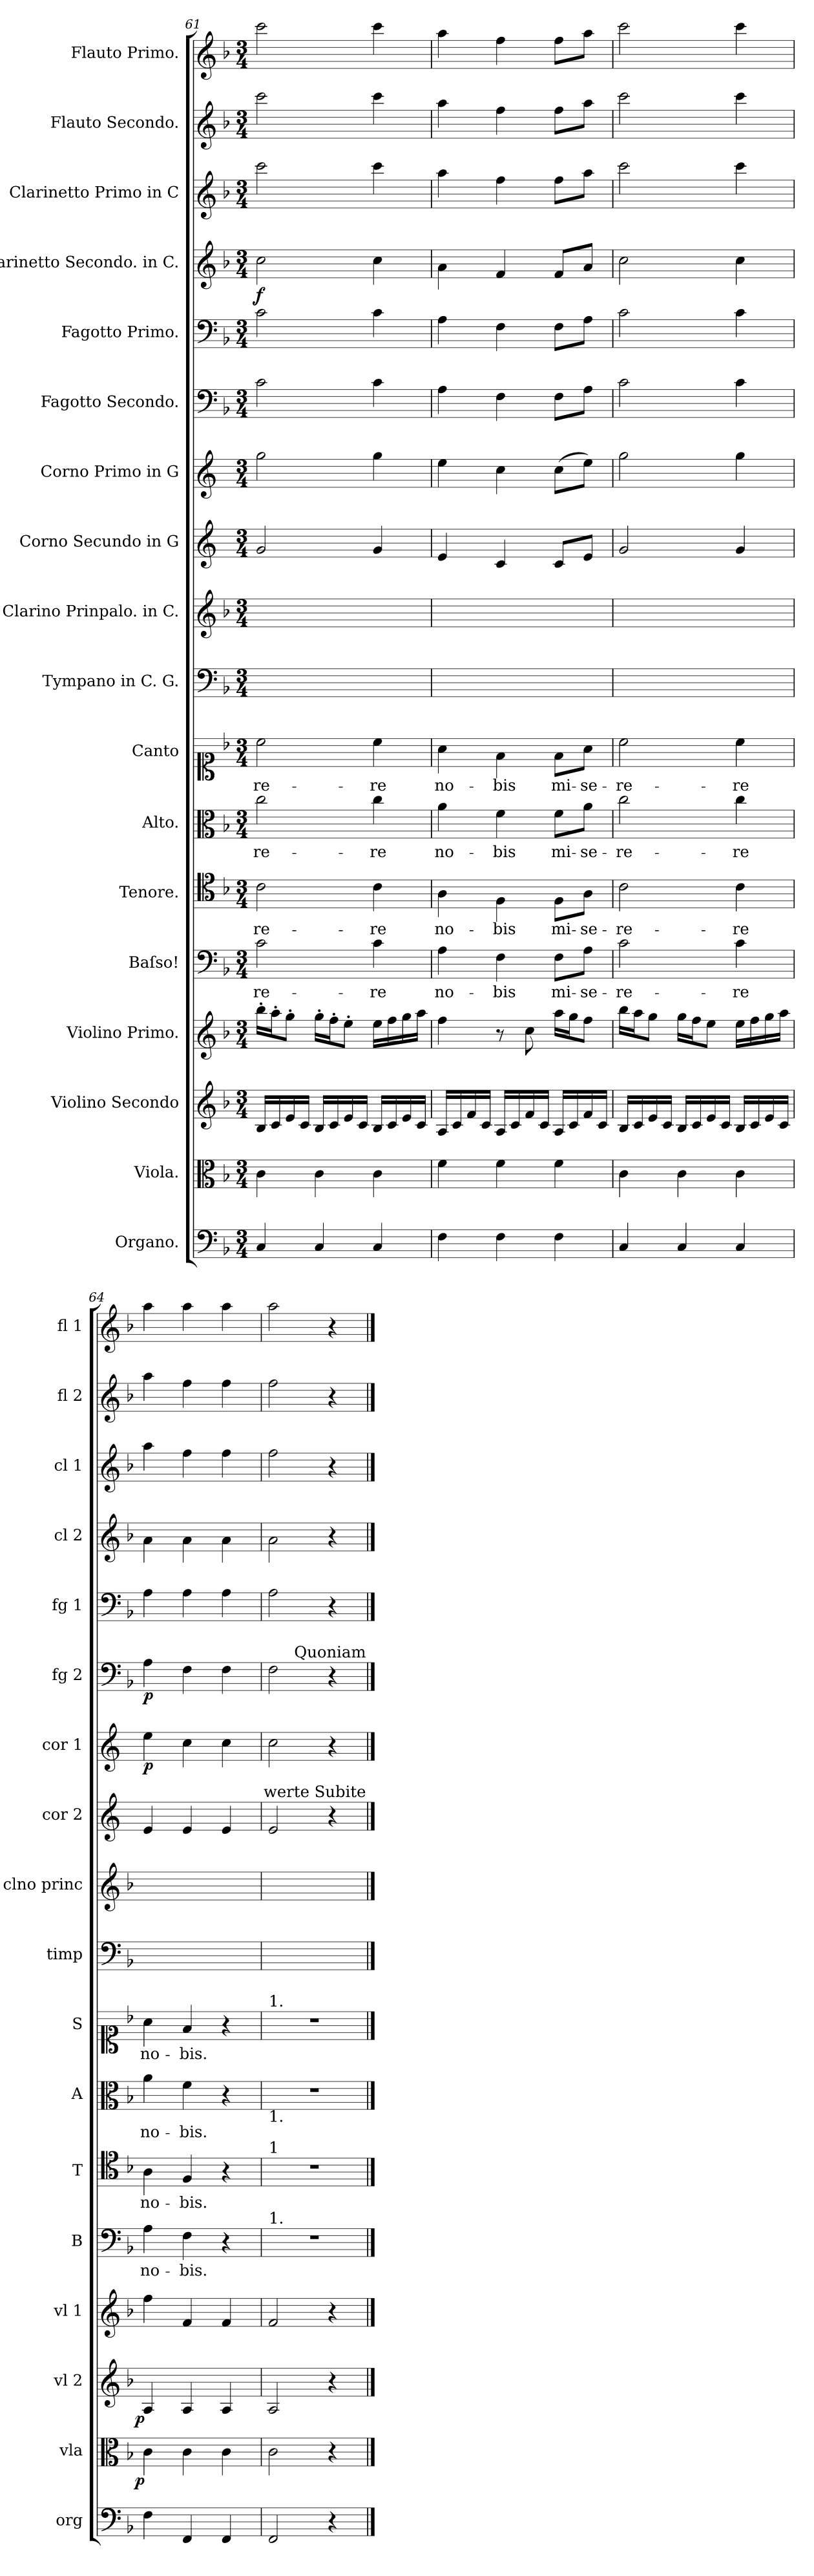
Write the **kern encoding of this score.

**kern	**dynam	**kern	**dynam	**kern	**dynam	**kern	**kern	**text	**kern	**text	**kern	**text	**kern	**text	**kern	**kern	**kern	**kern	**dynam	**kern	**dynam	**kern	**kern	**dynam	**kern	**kern	**kern
*part18	*part18	*part17	*part17	*part16	*part16	*part15	*part14	*part14	*part13	*part13	*part12	*part12	*part11	*part11	*part10	*part9	*part8	*part7	*part7	*part6	*part6	*part5	*part4	*part4	*part3	*part2	*part1
*staff18	*staff18	*staff17	*staff17	*staff16	*staff16	*staff15	*staff14	*staff14	*staff13	*staff13	*staff12	*staff12	*staff11	*staff11	*staff10	*staff9	*staff8	*staff7	*staff7	*staff6	*staff6	*staff5	*staff4	*staff4	*staff3	*staff2	*staff1
*I"Organo.	*	*I"Viola.	*	*I"Violino Secondo	*	*I"Violino Primo.	*I"Baſso!	*	*I"Tenore.	*	*I"Alto.	*	*I"Canto	*	*I"Tympano in C. G.	*I"Clarino Prinpalo. in C.	*I"Corno Secundo in G	*I"Corno Primo in G	*	*I"Fagotto Secondo.	*	*I"Fagotto Primo.	*I"Clarinetto Secondo. in C.	*	*I"Clarinetto Primo in C	*I"Flauto Secondo.	*I"Flauto Primo.
*I'org	*	*I'vla	*	*I'vl 2	*	*I'vl 1	*I'B	*	*I'T	*	*I'A	*	*I'S	*	*I'timp	*I'clno princ	*I'cor 2	*I'cor 1	*	*I'fg 2	*	*I'fg 1	*I'cl 2	*	*I'cl 1	*I'fl 2	*I'fl 1
*clefF4	*	*clefC3	*	*clefG2	*	*clefG2	*clefF4	*	*clefC4	*	*clefC3	*	*clefC1	*	*clefF4	*clefG2	*clefG2	*clefG2	*	*clefF4	*	*clefF4	*clefG2	*	*clefG2	*clefG2	*clefG2
*	*	*	*	*	*	*	*	*	*	*	*	*	*	*	*	*	*ITrd4c7	*ITrd4c7	*	*	*	*	*	*	*	*	*
*k[b-]	*	*k[b-]	*	*k[b-]	*	*k[b-]	*k[b-]	*	*k[b-]	*	*k[b-]	*	*k[b-]	*	*k[b-]	*k[b-]	*k[b-]	*k[b-]	*	*k[b-]	*	*k[b-]	*k[b-]	*	*k[b-]	*k[b-]	*k[b-]
*F:	*	*F:	*	*F:	*	*F:	*F:	*	*F:	*	*F:	*	*F:	*	*F:	*F:	*F:	*F:	*	*F:	*	*F:	*F:	*	*F:	*F:	*F:
*M3/4	*	*M3/4	*	*M3/4	*	*M3/4	*M3/4	*	*M3/4	*	*M3/4	*	*M3/4	*	*M3/4	*M3/4	*M3/4	*M3/4	*	*M3/4	*	*M3/4	*M3/4	*	*M3/4	*M3/4	*M3/4
=61	=61	=61	=61	=61	=61	=61	=61	=61	=61	=61	=61	=61	=61	=61	=61	=61	=61	=61	=61	=61	=61	=61	=61	=61	=61	=61	=61
4C/	.	4c\	.	16B-/LL	.	16bb-'\LL	2c\	-re-	2c\	-re-	2cc\	-re-	2cc\	-re-	2.ryy	2.ryy	2c/	2cc\	.	2c\	.	2c\	2cc\	f	2ccc\	2ccc\	2ccc\
.	.	.	.	16c/	.	16aa'\J	.	.	.	.	.	.	.	.	.	.	.	.	.	.	.	.	.	.	.	.	.
.	.	.	.	16e/	.	8gg'\J	.	.	.	.	.	.	.	.	.	.	.	.	.	.	.	.	.	.	.	.	.
.	.	.	.	16c/JJ	.	.	.	.	.	.	.	.	.	.	.	.	.	.	.	.	.	.	.	.	.	.	.
4C/	.	4c\	.	16B-/LL	.	16gg'\LL	.	.	.	.	.	.	.	.	.	.	.	.	.	.	.	.	.	.	.	.	.
.	.	.	.	16c/	.	16ff'\J	.	.	.	.	.	.	.	.	.	.	.	.	.	.	.	.	.	.	.	.	.
.	.	.	.	16e/	.	8ee'\J	.	.	.	.	.	.	.	.	.	.	.	.	.	.	.	.	.	.	.	.	.
.	.	.	.	16c/JJ	.	.	.	.	.	.	.	.	.	.	.	.	.	.	.	.	.	.	.	.	.	.	.
4C/	.	4c\	.	16B-/LL	.	16ee\LL	4c\	-re	4c\	-re	4cc\	-re	4cc\	-re	.	.	4c/	4cc\	.	4c\	.	4c\	4cc\	.	4ccc\	4ccc\	4ccc\
.	.	.	.	16c/	.	16ff\	.	.	.	.	.	.	.	.	.	.	.	.	.	.	.	.	.	.	.	.	.
.	.	.	.	16e/	.	16gg\	.	.	.	.	.	.	.	.	.	.	.	.	.	.	.	.	.	.	.	.	.
.	.	.	.	16c/JJ	.	16aa\JJ	.	.	.	.	.	.	.	.	.	.	.	.	.	.	.	.	.	.	.	.	.
=62	=62	=62	=62	=62	=62	=62	=62	=62	=62	=62	=62	=62	=62	=62	=62	=62	=62	=62	=62	=62	=62	=62	=62	=62	=62	=62	=62
4F\	.	4f\	.	16A/LL	.	4ff\	4A\	no-	4A\	no-	4a\	no-	4a\	no-	2.ryy	2.ryy	4A/	4a\	.	4A\	.	4A\	4a\	.	4aa\	4aa\	4aa\
.	.	.	.	16c/	.	.	.	.	.	.	.	.	.	.	.	.	.	.	.	.	.	.	.	.	.	.	.
.	.	.	.	16f/	.	.	.	.	.	.	.	.	.	.	.	.	.	.	.	.	.	.	.	.	.	.	.
.	.	.	.	16c/JJ	.	.	.	.	.	.	.	.	.	.	.	.	.	.	.	.	.	.	.	.	.	.	.
4F\	.	4f\	.	16A/LL	.	8r	4F\	-bis	4F\	-bis	4f\	-bis	4f\	-bis	.	.	4F/	4f\	.	4F\	.	4F\	4f/	.	4ff\	4ff\	4ff\
.	.	.	.	16c/	.	.	.	.	.	.	.	.	.	.	.	.	.	.	.	.	.	.	.	.	.	.	.
.	.	.	.	16f/	.	8cc\	.	.	.	.	.	.	.	.	.	.	.	.	.	.	.	.	.	.	.	.	.
.	.	.	.	16c/JJ	.	.	.	.	.	.	.	.	.	.	.	.	.	.	.	.	.	.	.	.	.	.	.
4F\	.	4f\	.	16A/LL	.	16aa\LL	8F\L	mi-	8F\L	mi-	8f\L	mi-	8f\L	mi-	.	.	8F/L	(8f\L	.	8F\L	.	8F\L	8f/L	.	8ff\L	8ff\L	8ff\L
.	.	.	.	16c/	.	16gg\J	.	.	.	.	.	.	.	.	.	.	.	.	.	.	.	.	.	.	.	.	.
.	.	.	.	16f/	.	8ff\J	8A\J	-se-	8A\J	-se-	8a\J	-se-	8a\J	-se-	.	.	8A/J	8a\J)	.	8A\J	.	8A\J	8a/J	.	8aa\J	8aa\J	8aa\J
.	.	.	.	16c/JJ	.	.	.	.	.	.	.	.	.	.	.	.	.	.	.	.	.	.	.	.	.	.	.
=63	=63	=63	=63	=63	=63	=63	=63	=63	=63	=63	=63	=63	=63	=63	=63	=63	=63	=63	=63	=63	=63	=63	=63	=63	=63	=63	=63
4C/	.	4c\	.	16B-/LL	.	16bb-\LL	2c\	-re-	2c\	-re-	2cc\	-re-	2cc\	-re-	2.ryy	2.ryy	2c/	2cc\	.	2c\	.	2c\	2cc\	.	2ccc\	2ccc\	2ccc\
.	.	.	.	16c/	.	16aa\J	.	.	.	.	.	.	.	.	.	.	.	.	.	.	.	.	.	.	.	.	.
.	.	.	.	16e/	.	8gg\J	.	.	.	.	.	.	.	.	.	.	.	.	.	.	.	.	.	.	.	.	.
.	.	.	.	16c/JJ	.	.	.	.	.	.	.	.	.	.	.	.	.	.	.	.	.	.	.	.	.	.	.
4C/	.	4c\	.	16B-/LL	.	16gg\LL	.	.	.	.	.	.	.	.	.	.	.	.	.	.	.	.	.	.	.	.	.
.	.	.	.	16c/	.	16ff\J	.	.	.	.	.	.	.	.	.	.	.	.	.	.	.	.	.	.	.	.	.
.	.	.	.	16e/	.	8ee\J	.	.	.	.	.	.	.	.	.	.	.	.	.	.	.	.	.	.	.	.	.
.	.	.	.	16c/JJ	.	.	.	.	.	.	.	.	.	.	.	.	.	.	.	.	.	.	.	.	.	.	.
4C/	.	4c\	.	16B-/LL	.	16ee\LL	4c\	-re	4c\	-re	4cc\	-re	4cc\	-re	.	.	4c/	4cc\	.	4c\	.	4c\	4cc\	.	4ccc\	4ccc\	4ccc\
.	.	.	.	16c/	.	16ff\	.	.	.	.	.	.	.	.	.	.	.	.	.	.	.	.	.	.	.	.	.
.	.	.	.	16e/	.	16gg\	.	.	.	.	.	.	.	.	.	.	.	.	.	.	.	.	.	.	.	.	.
.	.	.	.	16c/JJ	.	16aa\JJ	.	.	.	.	.	.	.	.	.	.	.	.	.	.	.	.	.	.	.	.	.
=64	=64	=64	=64	=64	=64	=64	=64	=64	=64	=64	=64	=64	=64	=64	=64	=64	=64	=64	=64	=64	=64	=64	=64	=64	=64	=64	=64
!	!LO:DY:b:rj	!	!LO:DY:rj	!	!LO:DY:b:rj	!	!	!	!	!	!	!	!	!	!	!	!	!	!	!	!	!	!	!	!	!	!
4F\	pia	4c\	p	4A/	p.	4ff\	4A\	no-	4A\	no-	4a\	no-	4a\	no-	2.ryy	2.ryy	4A/	4a\	p	4A\	p	4A\	4a\	.	4aa\	4aa\	4aa\
4FF/	.	4c\	.	4A/	.	4f/	4F\	-bis.	4F/	-bis.	4f\	-bis.	4f/	-bis.	.	.	4A/	4f\	.	4F\	.	4A\	4a\	.	4ff\	4ff\	4aa\
4FF/	.	4c\	.	4A/	.	4f/	4r	.	4r	.	4r	.	4r	.	.	.	4A/	4f\	.	4F\	.	4A\	4a\	.	4ff\	4ff\	4aa\
=65	=65	=65	=65	=65	=65	=65	=65	=65	=65	=65	=65	=65	=65	=65	=65	=65	=65	=65	=65	=65	=65	=65	=65	=65	=65	=65	=65
!	!	!	!	!	!	!	!	!	!	!	!	!	!LO:TX:a:t=1.	!	!	!	!	!	!	!	!	!	!	!	!	!	!
!	!	!	!	!	!	!	!	!	!	!	!LO:TX:b:t=1.	!	!	!	!	!	!	!	!	!	!	!	!	!	!	!	!
!	!	!	!	!	!	!	!	!	!LO:TX:a:t=1	!	!	!	!	!	!	!	!	!	!	!	!	!	!	!	!	!	!
!	!	!	!	!	!	!	!LO:TX:a:t=1.	!	!	!	!	!	!	!	!	!	!	!	!	!	!	!	!	!	!	!	!
2FF/	.	2c\	.	2A/	.	2f/	2.r	.	2.r	.	2.r	.	2.r	.	2.ryy	2.ryy	2A/	2f\	.	2F\	.	2A\	2a\	.	2ff\	2ff\	2aa\
4r	.	4r	.	4r	.	4r	.	.	.	.	.	.	.	.	.	.	4r	4r	.	4r	.	4r	4r	.	4r	4r	4r
!	!	!	!	!	!	!	!	!	!	!	!	!	!	!	!	!	!	!	!	!LO:TX:a:t=Quoniam	!	!	!	!	!	!	!
!	!	!	!	!	!	!	!	!	!	!	!	!	!	!	!	!	!LO:TX:a:t=werte Subite	!	!	!	!	!	!	!	!	!	!
==	==	==	==	==	==	==	==	==	==	==	==	==	==	==	==	==	==	==	==	==	==	==	==	==	==	==	==
*-	*-	*-	*-	*-	*-	*-	*-	*-	*-	*-	*-	*-	*-	*-	*-	*-	*-	*-	*-	*-	*-	*-	*-	*-	*-	*-	*-
